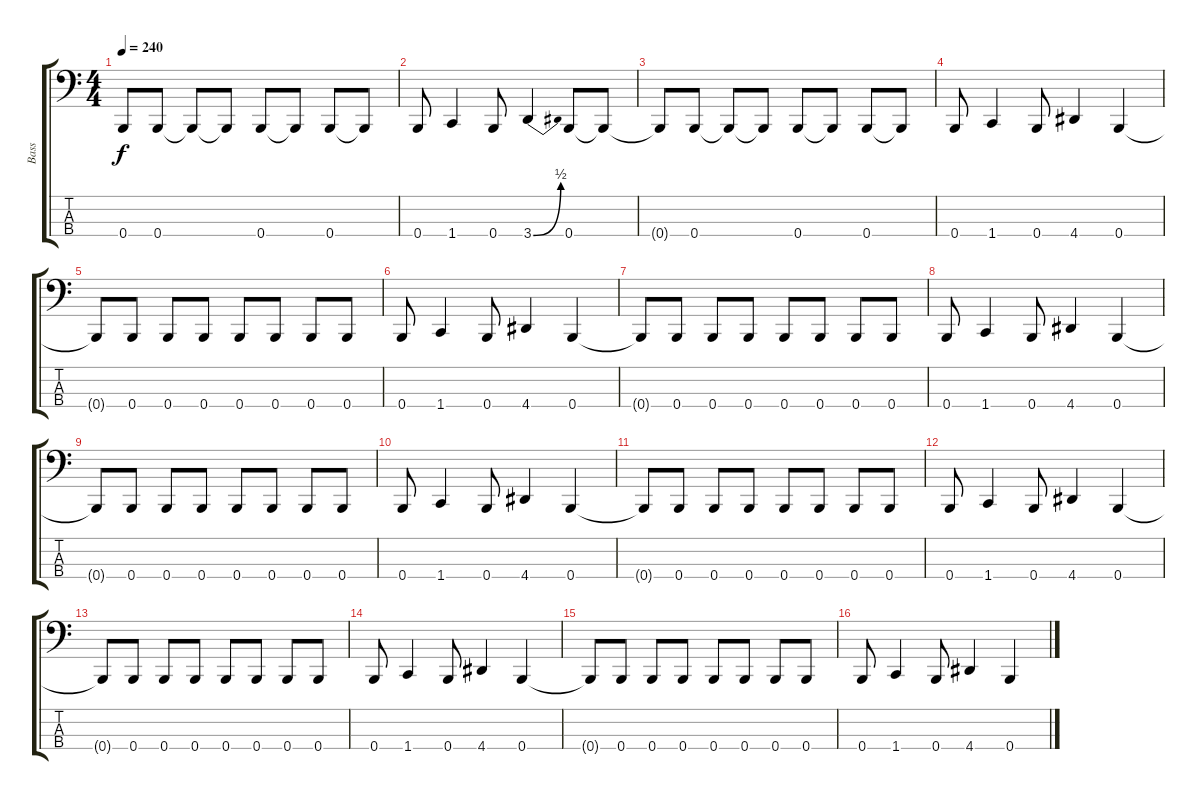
\track ("Bass" "Bass") {instrument electricbasspick}
\staff {score tabs}
\tuning (E2 B1 Gb1 B0) {hide}
\ts (4 4)
\tempo 240
\clef f4
\ks c
0.4{t}.8{dy f} 0.4.8 0.4{t}.8 0.4{t}.8 0.4.8 0.4{t}.8 0.4.8 0.4{t}.8 |
0.4.8 1.4.4 0.4.8 3.4{be (bend 0 0 60 2)}.4 0.4.8 0.4{t}.8 |
0.4{t}.8 0.4.8 0.4{t}.8 0.4{t}.8 0.4.8 0.4{t}.8 0.4.8 0.4{t}.8 |
0.4.8 1.4.4 0.4.8 4.4.4 0.4.4 |
0.4{t}.8 0.4.8 0.4.8 0.4.8 0.4.8 0.4.8 0.4.8 0.4.8 |
0.4.8 1.4.4 0.4.8 4.4.4 0.4.4 |
0.4{t}.8 0.4.8 0.4.8 0.4.8 0.4.8 0.4.8 0.4.8 0.4.8 |
0.4.8 1.4.4 0.4.8 4.4.4 0.4.4 |
0.4{t}.8 0.4.8 0.4.8 0.4.8 0.4.8 0.4.8 0.4.8 0.4.8 |
0.4.8 1.4.4 0.4.8 4.4.4 0.4.4 |
0.4{t}.8 0.4.8 0.4.8 0.4.8 0.4.8 0.4.8 0.4.8 0.4.8 |
0.4.8 1.4.4 0.4.8 4.4.4 0.4.4 |
0.4{t}.8 0.4.8 0.4.8 0.4.8 0.4.8 0.4.8 0.4.8 0.4.8 |
0.4.8 1.4.4 0.4.8 4.4.4 0.4.4 |
0.4{t}.8 0.4.8 0.4.8 0.4.8 0.4.8 0.4.8 0.4.8 0.4.8 |
0.4.8 1.4.4 0.4.8 4.4.4 0.4.4
